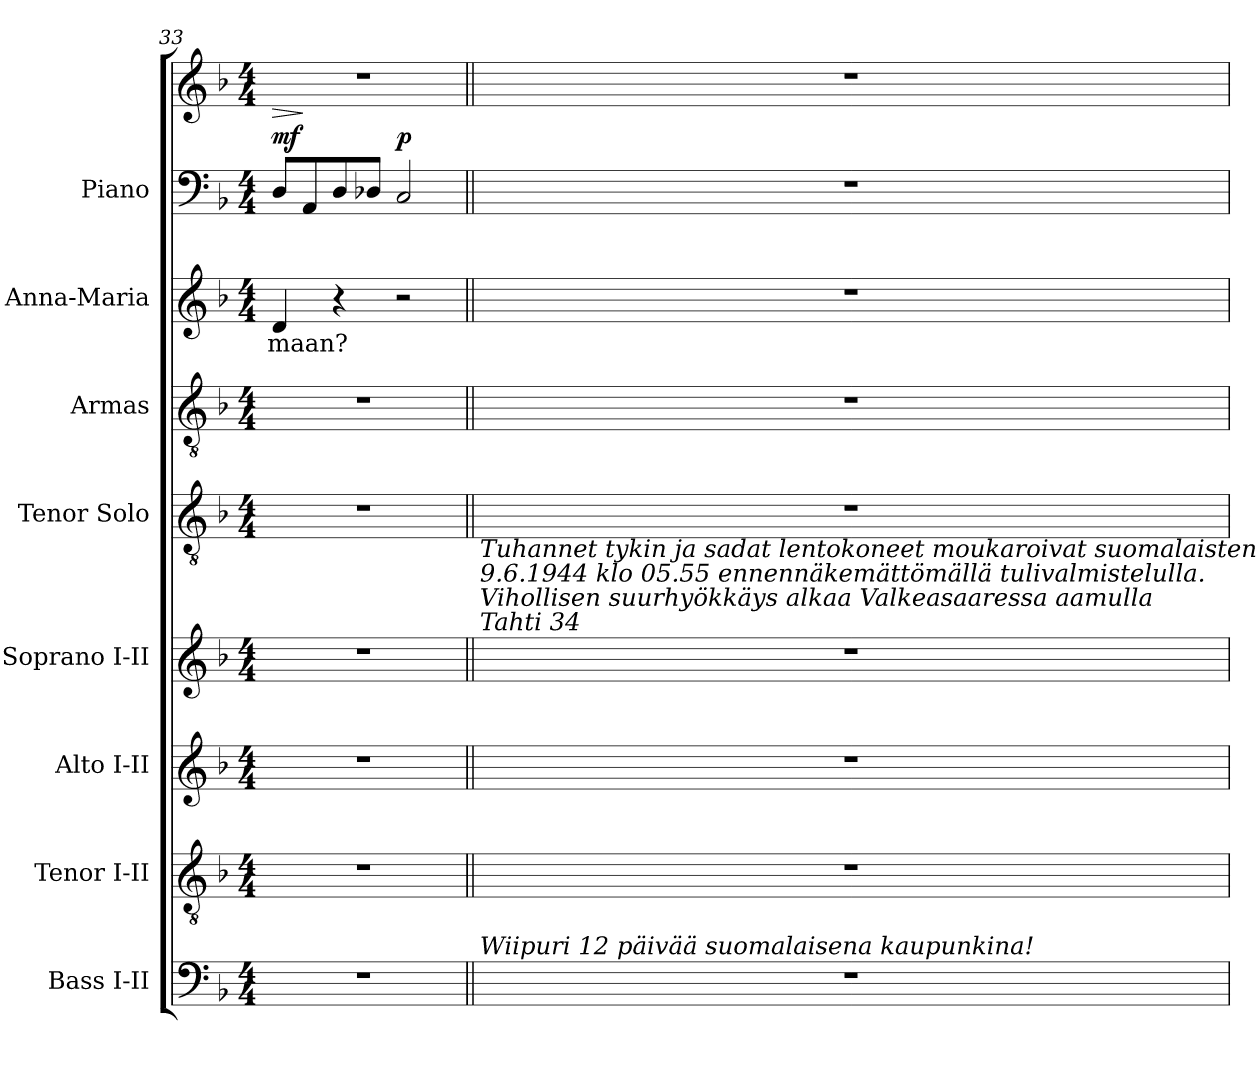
**kern	**kern	**kern	**kern	**kern	**kern	**kern	**text	**kern	**kern	**dynam
*part8	*part7	*part6	*part5	*part4	*part3	*part2	*part2	*part1	*part1	*part1
*staff9	*staff8	*staff7	*staff6	*staff5	*staff4	*staff3	*staff3	*staff2	*staff1	*staff1/2
*I"Bass I-II	*I"Tenor I-II	*I"Alto I-II	*I"Soprano I-II	*I"Tenor Solo	*I"Armas	*I"Anna-Maria	*	*I"Piano	*	*
*I'B.	*I'T.	*I'A.	*I'S.	*I'T. Solo	*I'Armas	*I'A-M	*	*I'Pno.	*	*
!!LO:LB:g=z
*clefF4	*clefGv2	*clefG2	*clefG2	*clefGv2	*clefGv2	*clefG2	*	*clefF4	*clefG2	*
*	*ITrd7c12	*	*	*ITrd7c12	*ITrd7c12	*	*	*	*	*
*k[b-]	*k[b-]	*k[b-]	*k[b-]	*k[b-]	*k[b-]	*k[b-]	*	*k[b-]	*k[b-]	*
*F:	*F:	*F:	*F:	*F:	*F:	*F:	*	*F:	*F:	*
*M4/4	*M4/4	*M4/4	*M4/4	*M4/4	*M4/4	*M4/4	*	*M4/4	*M4/4	*
*MM88	*MM88	*MM88	*MM88	*MM88	*MM88	*MM88	*	*MM88	*MM88	*
=33	=33	=33	=33	=33	=33	=33	=33	=33	=33	=33
!	!	!	!	!	!	!	!LO:LY:b:color=#000000	!	!	!LO:HP:b
1r	1r	1r	1r	1r	1r	4di/	-maan?	8Di/L	1r	> mf
.	.	.	.	.	.	.	.	8AAi/	.	]
.	.	.	.	.	.	4r	.	8Di/	.	.
.	.	.	.	.	.	.	.	8D-Xi/J	.	.
.	.	.	.	.	.	2r	.	2Ci/	.	p
=34||	=34||	=34||	=34||	=34||	=34||	=34||	=34||	=34||	=34||	=34||
!	!	!	!LO:TX:a:i:t=Tahti 34	!	!	!	!	!	!	!
!	!	!	!LO:TX:i:t=Vihollisen suurhyökkäys alkaa Valkeasaaressa aamulla	!	!	!	!	!	!	!
!	!	!	!LO:TX:i:t=9.6.1944 klo 05.55 ennennäkemättömällä tulivalmistelulla.	!	!	!	!	!	!	!
!	!	!	!LO:TX:i:t=Tuhannet tykin ja sadat lentokoneet moukaroivat suomalaisten asemia.	!	!	!	!	!	!	!
!LO:TX:a:i:t=Wiipuri 12 päivää suomalaisena kaupunkina!	!	!	!	!	!	!	!	!	!	!
1r	1r	1r	1r	1r	1r	1r	.	1r	1r	.
=	=	=	=	=	=	=	=	=	=	=
*-	*-	*-	*-	*-	*-	*-	*-	*-	*-	*-
